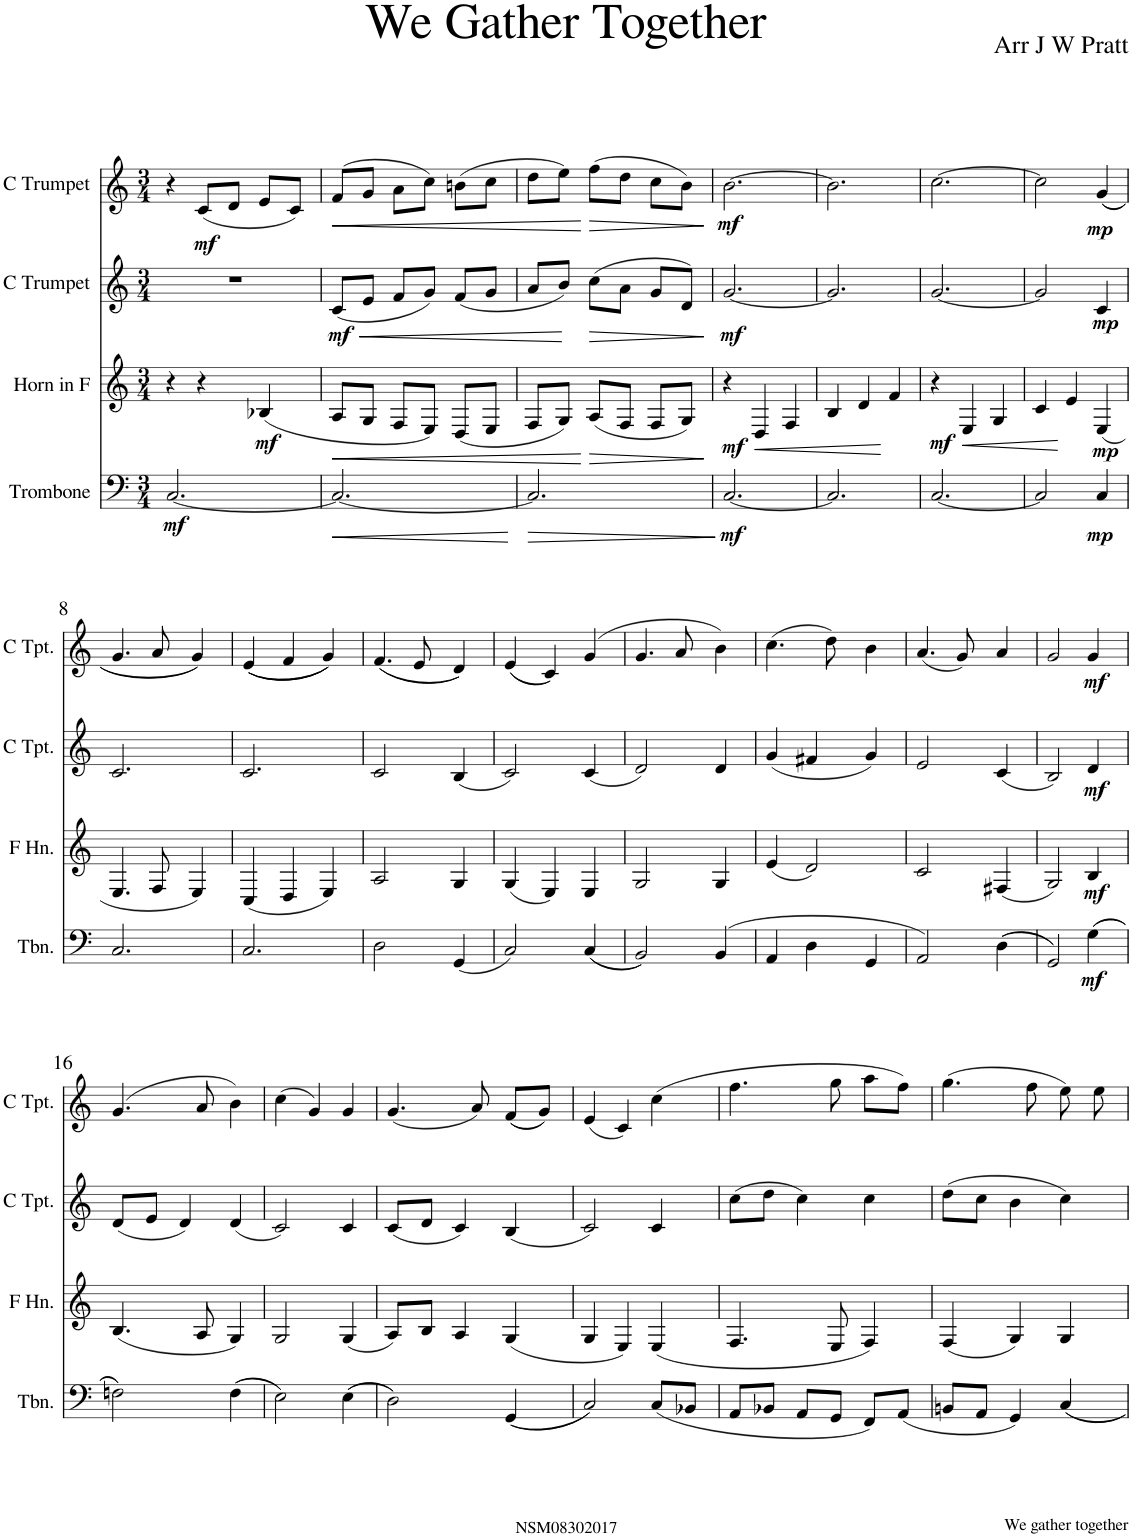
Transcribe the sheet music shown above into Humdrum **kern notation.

**kern	**dynam	**kern	**dynam	**kern	**dynam	**kern	**dynam
*part4	*part4	*part3	*part3	*part2	*part2	*part1	*part1
*staff4	*staff4	*staff3	*staff3	*staff2	*staff2	*staff1	*staff1
*I"Trombone	*	*I"Horn in F	*	*I"C Trumpet	*	*I"C Trumpet	*
*I'Tbn.	*	*	*	*I'C Tpt.	*	*I'C Tpt.	*
*clefF4	*	*clefG2	*	*clefG2	*	*clefG2	*
*	*	*ITrd4c7	*	*	*	*	*
*k[]	*	*k[]	*	*k[]	*	*k[]	*
*M3/4	*	*M3/4	*	*M3/4	*	*M3/4	*
=1	=1	=1	=1	=1	=1	=1	=1
!	!LO:DY:b	!	!	!	!	!	!
[2.C/	mf	4r	.	2.r	.	4r	.
!	!	!	!	!	!	!	!LO:DY:b
.	.	4r	.	.	.	(8c/L	mf
.	.	.	.	.	.	8d/J	.
!	!	!	!LO:DY:b	!	!	!	!
.	.	(4B-X/	mf	.	.	8e/L	.
.	.	.	.	.	.	8c/J)	.
=2	=2	=2	=2	=2	=2	=2	=2
!	!LO:HP:b	!	!LO:HP:b	!	!LO:HP:b	!	!LO:HP:b
!	!	!	!	!	!LO:DY:n=1:b	!	!
2.C/_	<	8A/L	<	(8c/L	< mf	(8f/L	<
.	.	8G/J	.	8e/J	.	8g/J	.
.	.	8F/L	.	8f/L	.	8a\L	.
.	.	8E/J)	.	8g/J)	.	8cc\J)	.
.	.	(8D/L	.	(8f/L	.	(8bn\L	.
.	.	8E/J	.	8g/J	.	8cc\J	.
.	[	.	.	.	.	.	.
=3	=3	=3	=3	=3	=3	=3	=3
!	!LO:HP:b	!	!	!	!	!	!
2.C/]	>	8F/L	.	8a/L	.	8dd\L	.
.	.	8G/J)	.	8b/J)	.	8ee\J)	.
!	!	!	!LO:HP:n=1:b	!	!LO:HP:n=1:b	!	!LO:HP:n=1:b
.	.	(8A/L	[ >	(8cc\L	[ >	(8ff\L	[ >
.	.	8F/J	.	8a\J	.	8dd\J	.
.	.	8F/L	.	8g/L	.	8cc\L	.
.	.	8G/J)	.	8d/J)	.	8b\J)	.
.	]	.	]	.	]	.	]
=4	=4	=4	=4	=4	=4	=4	=4
!	!LO:DY:b	!	!	!	!LO:DY:b	!	!LO:DY:b
[2.C/	mf	4r	.	[2.g/	mf	[2.b\	mf
!	!	!	!LO:HP:b	!	!	!	!
!	!	!	!LO:DY:n=1:b	!	!	!	!
.	.	4D/	< mf	.	.	.	.
.	.	4F/	.	.	.	.	.
=5	=5	=5	=5	=5	=5	=5	=5
2.C/]	.	4B/	.	2.g/]	.	2.b\]	.
.	.	4d/	.	.	.	.	.
.	.	4f/	[	.	.	.	.
=6	=6	=6	=6	=6	=6	=6	=6
[2.C/	.	4r	.	[2.g/	.	[2.cc\	.
!	!	!	!LO:HP:b	!	!	!	!
!	!	!	!LO:DY:n=1:b	!	!	!	!
.	.	4E/	< mf	.	.	.	.
.	.	4G/	.	.	.	.	.
=7	=7	=7	=7	=7	=7	=7	=7
2C/]	.	4c/	.	2g/]	.	2cc\]	.
.	.	4e/	[	.	.	.	.
!	!LO:DY:b	!	!LO:DY:b	!	!LO:DY:b	!	!LO:DY:b
4C/	mp	(4E/	mp	4c/	mp	((4g/	mp
!!LO:LB:g=z
=8	=8	=8	=8	=8	=8	=8	=8
2.C/	.	4.E/	.	2.c/	.	4.g/	.
.	.	8F/	.	.	.	8a/	.
.	.	4E/)	.	.	.	4g/))	.
=9	=9	=9	=9	=9	=9	=9	=9
2.C/	.	(4C/	.	2.c/	.	(((4e/	.
.	.	4D/	.	.	.	4f/	.
.	.	4E/)	.	.	.	4g/)))	.
=10	=10	=10	=10	=10	=10	=10	=10
2D\	.	2A/	.	2c/	.	((4.f/	.
.	.	.	.	.	.	8e/	.
(4GG/	.	4G/	.	(4B/	.	4d/))	.
=11	=11	=11	=11	=11	=11	=11	=11
2C/)	.	(4G/	.	2c/)	.	((4e/	.
.	.	4E/)	.	.	.	4c/))	.
((4C/	.	4E/	.	(4c/	.	(4g/	.
=12	=12	=12	=12	=12	=12	=12	=12
2BB/))	.	2G/	.	2d/)	.	4.g/	.
.	.	.	.	.	.	8a/	.
(4BB/	.	4G/	.	4d/	.	4b\)	.
=13	=13	=13	=13	=13	=13	=13	=13
4AA/	.	(4e/	.	(4g/	.	(4.cc\	.
4D\	.	2d/)	.	4f#X/	.	.	.
.	.	.	.	.	.	8dd\)	.
4GG/	.	.	.	4g/)	.	4b\	.
=14	=14	=14	=14	=14	=14	=14	=14
2AA/)	.	2c/	.	2e/	.	(4.a/	.
.	.	.	.	.	.	8g/)	.
((4D\	.	(4F#X/	.	(4c/	.	4a/	.
=15	=15	=15	=15	=15	=15	=15	=15
2GG/))	.	2G/)	.	2B/)	.	2g/	.
!	!LO:DY:b	!	!LO:DY:b	!	!LO:DY:b	!	!LO:DY:b
((4G\	mf	4B/	mf	4d/	mf	4g/	mf
!!LO:LB:g=z
=16	=16	=16	=16	=16	=16	=16	=16
2Fn\))	.	(4.B/	.	(8d/L	.	(4.g/	.
.	.	.	.	8e/J	.	.	.
.	.	.	.	4d/)	.	.	.
.	.	8A/	.	.	.	8a/	.
((4F\	.	4G/)	.	(4d/	.	4b\)	.
=17	=17	=17	=17	=17	=17	=17	=17
2E\))	.	2G/	.	2c/)	.	(4cc\	.
.	.	.	.	.	.	4g/)	.
((4E\	.	(4G/	.	4c/	.	4g/	.
=18	=18	=18	=18	=18	=18	=18	=18
2D\))	.	8A/L)	.	(8c/L	.	(4.g/	.
.	.	8B/J	.	8d/J	.	.	.
.	.	4A/	.	4c/)	.	.	.
.	.	.	.	.	.	8a/)	.
((4GG/	.	(4G/	.	(4B/	.	((8f/L	.
.	.	.	.	.	.	8g/J))	.
=19	=19	=19	=19	=19	=19	=19	=19
2C/))	.	4G/	.	2c/)	.	(4e/	.
.	.	4E/)	.	.	.	4c/)	.
(8C/L	.	(4E/	.	4c/	.	(4cc\	.
8BB-X/J	.	.	.	.	.	.	.
=20	=20	=20	=20	=20	=20	=20	=20
8AA/L	.	4.F/	.	(8cc\L	.	4.ff\	.
8BB-X/J	.	.	.	8dd\J	.	.	.
8AA/L	.	.	.	4cc\)	.	.	.
8GG/J	.	8E/	.	.	.	8gg\	.
8FF/L)	.	4F/)	.	4cc\	.	8aa\L	.
(8AA/J	.	.	.	.	.	8ff\J)	.
=21	=21	=21	=21	=21	=21	=21	=21
8BBn/L	.	(4F/	.	(8dd\L	.	(4.gg\	.
8AA/J	.	.	.	8cc\J	.	.	.
4GG/)	.	4G/)	.	4b\	.	.	.
.	.	.	.	.	.	8ff\	.
4C/	.	4G/	.	4cc\)	.	8ee\)	.
.	.	.	.	.	.	8ee\	.
=	=	=	=	=	=	=	=
*-	*-	*-	*-	*-	*-	*-	*-
